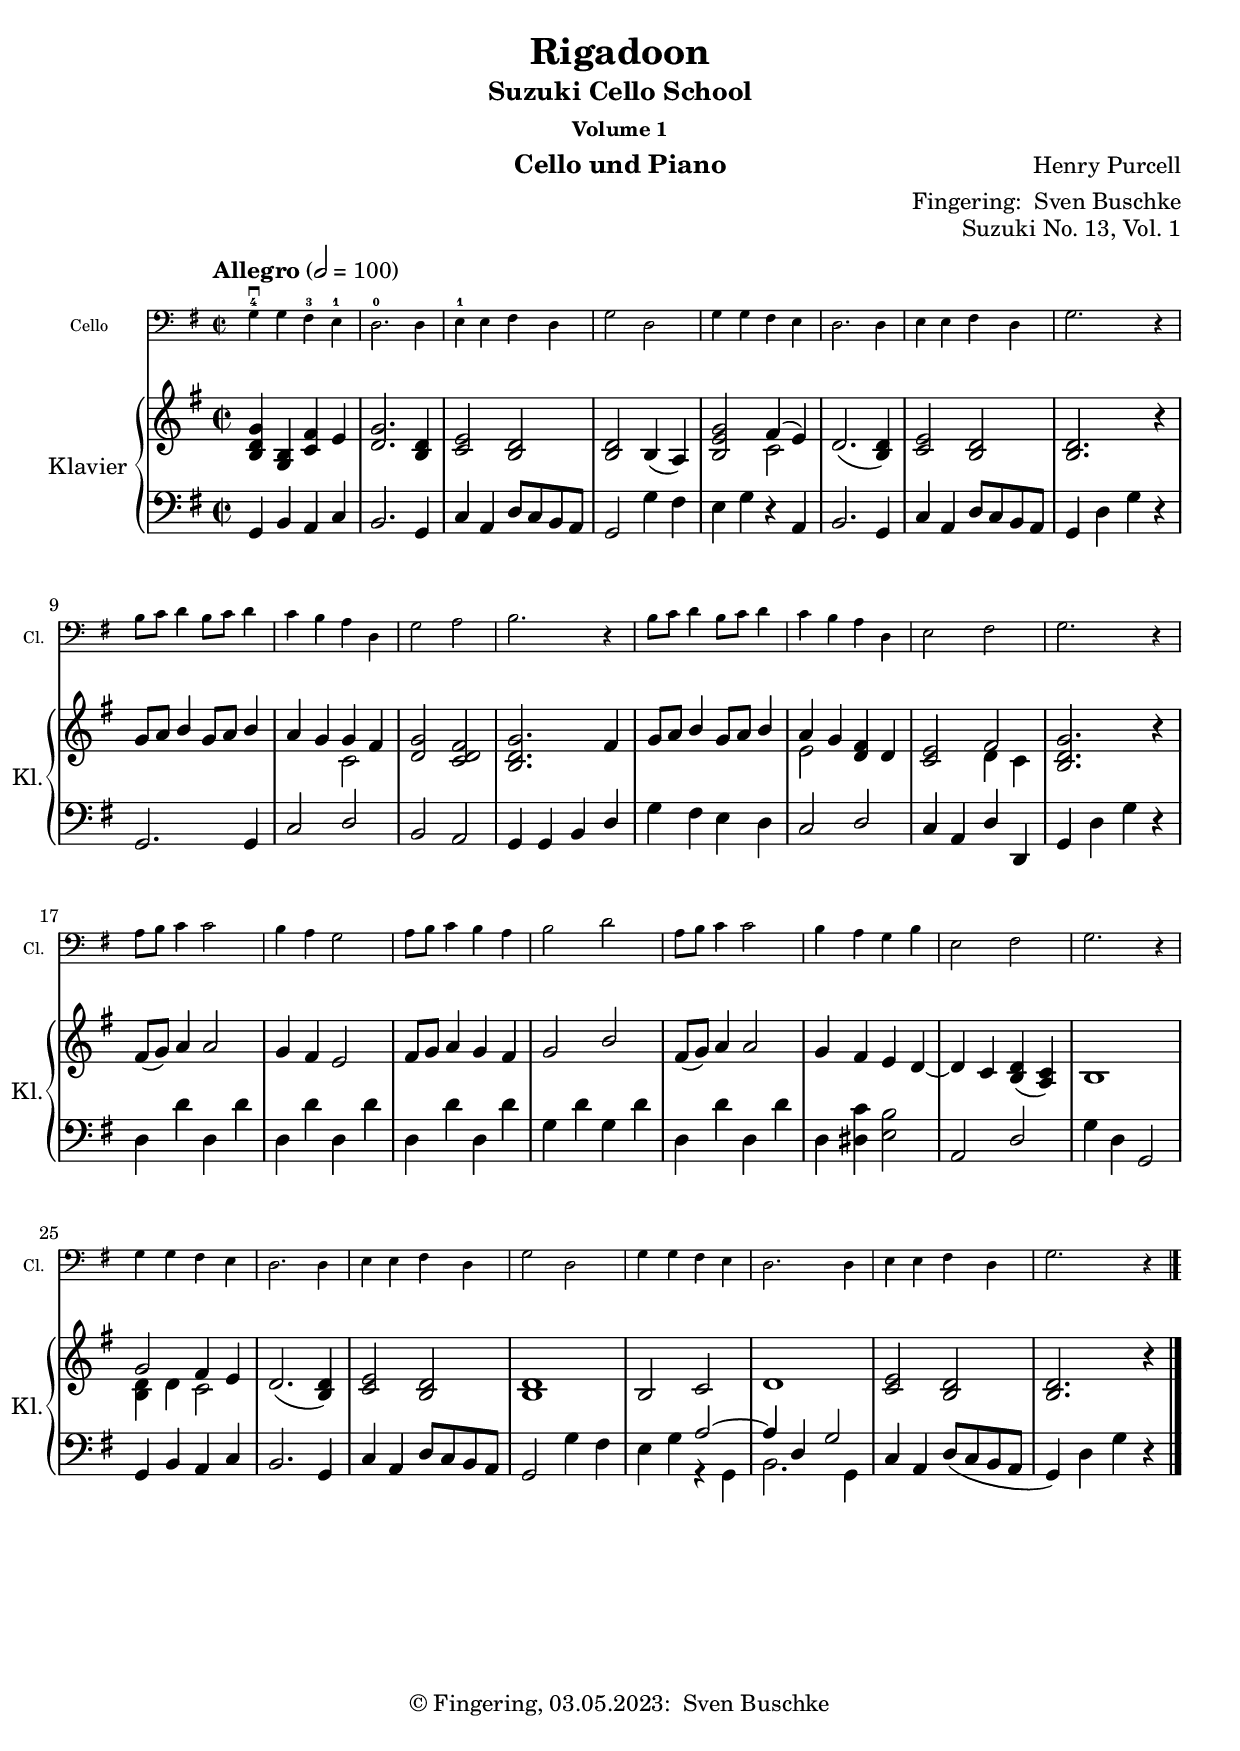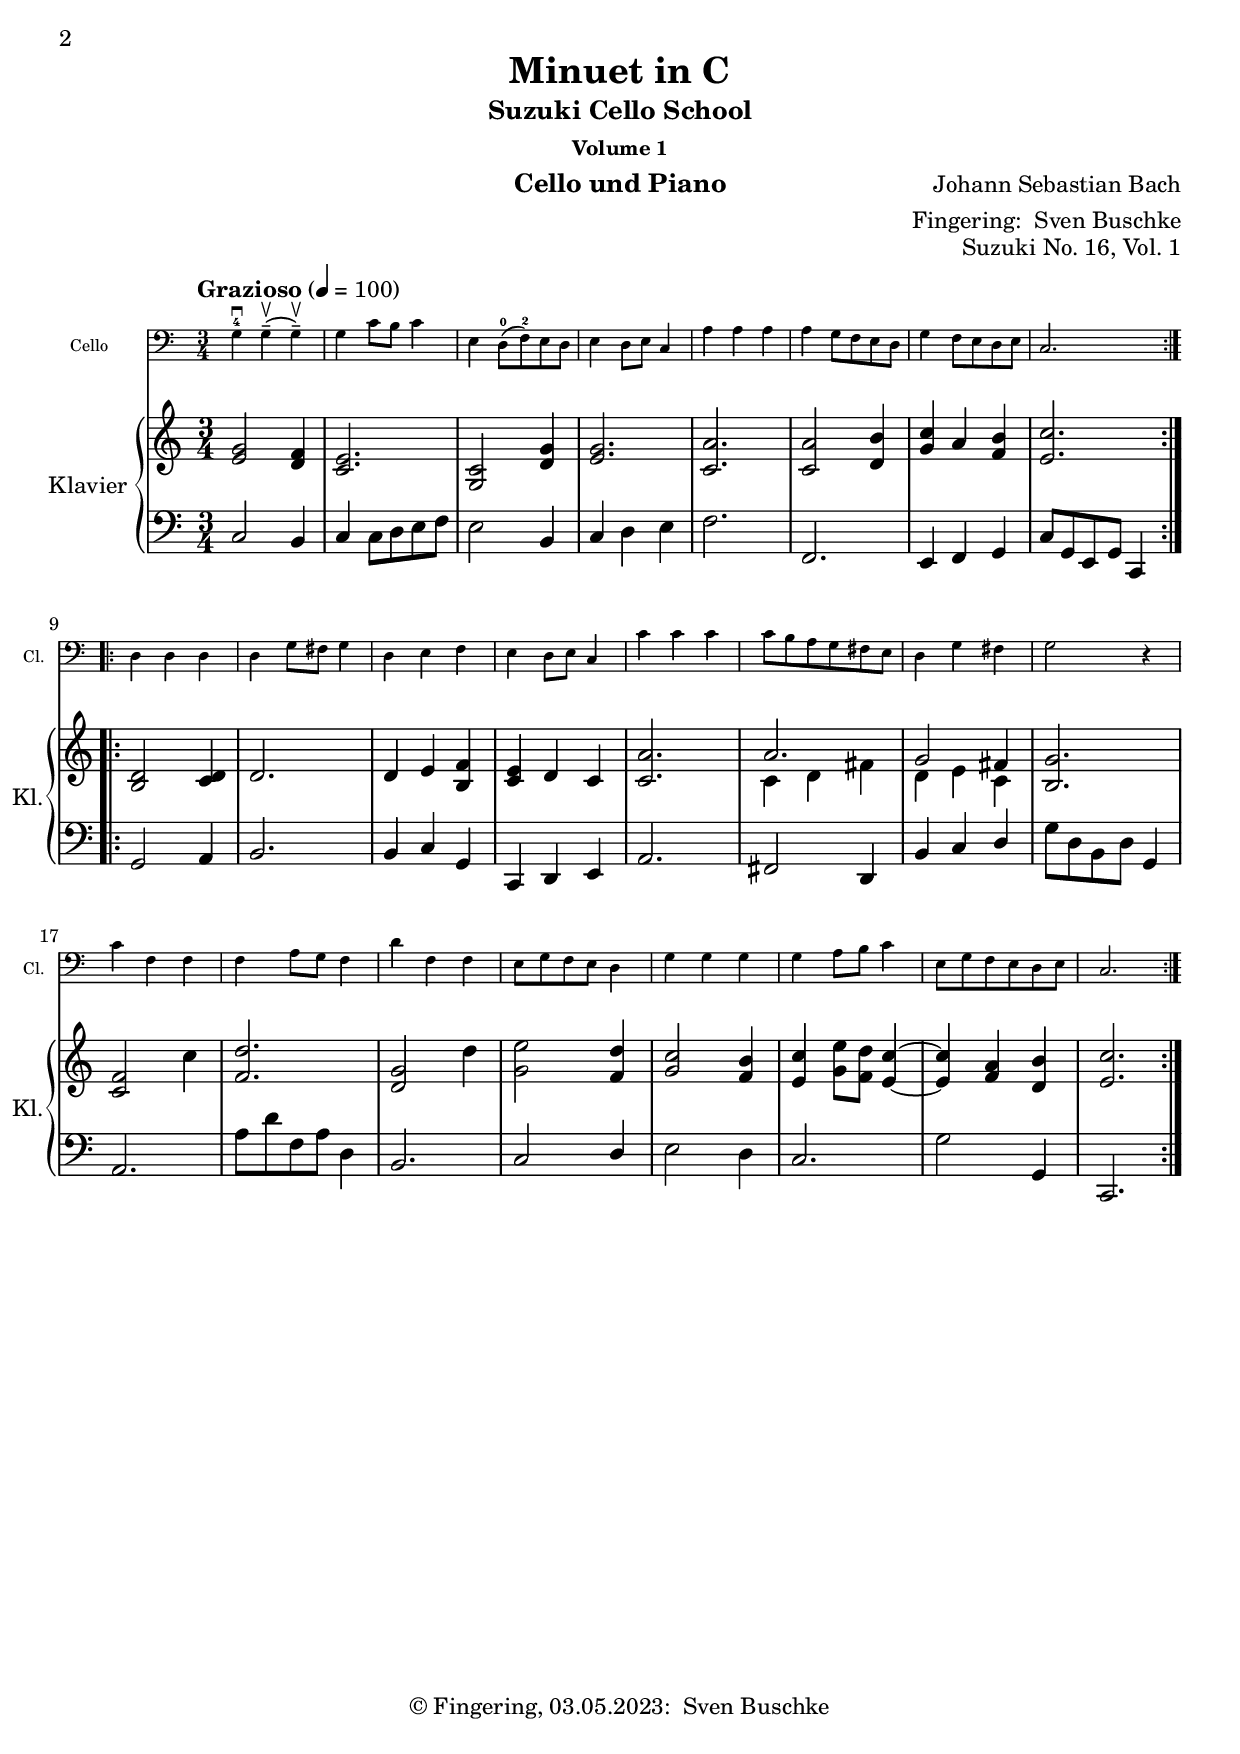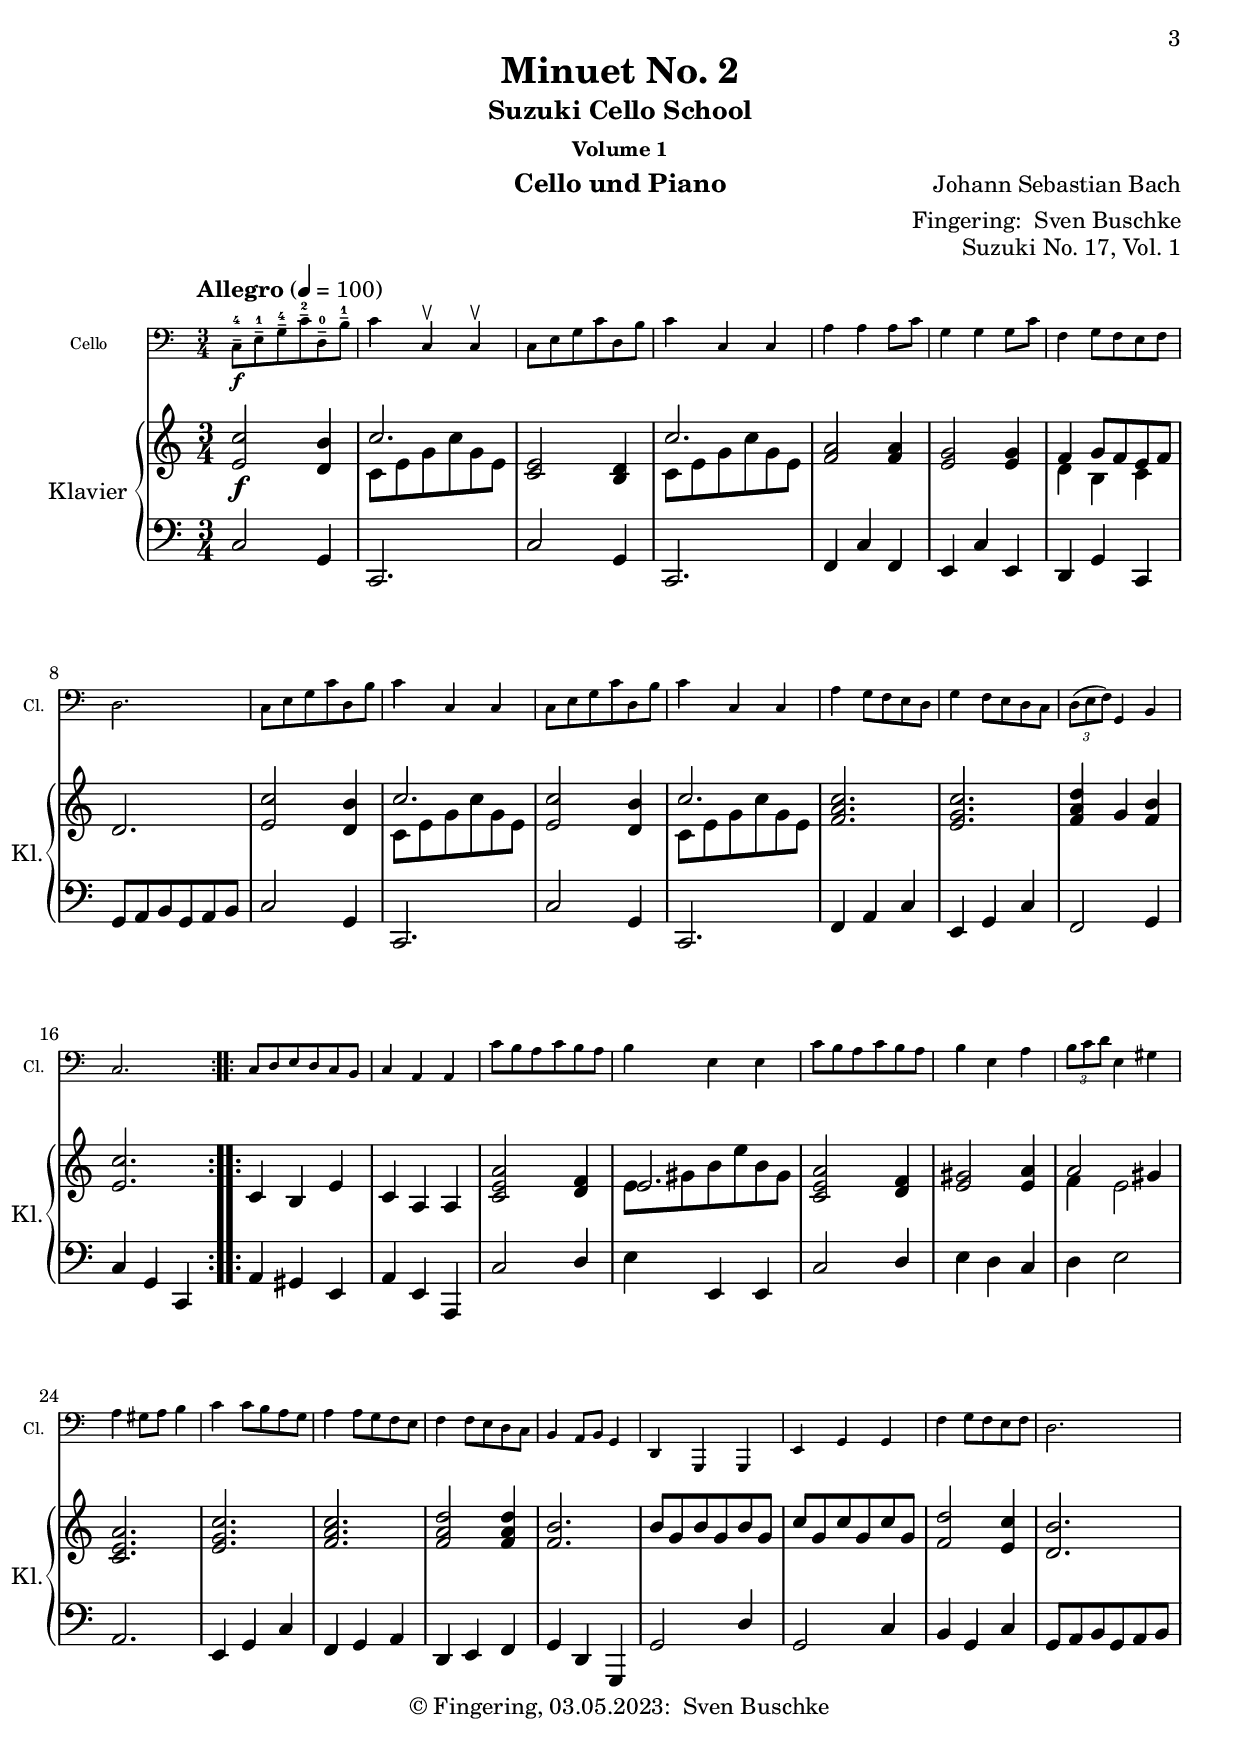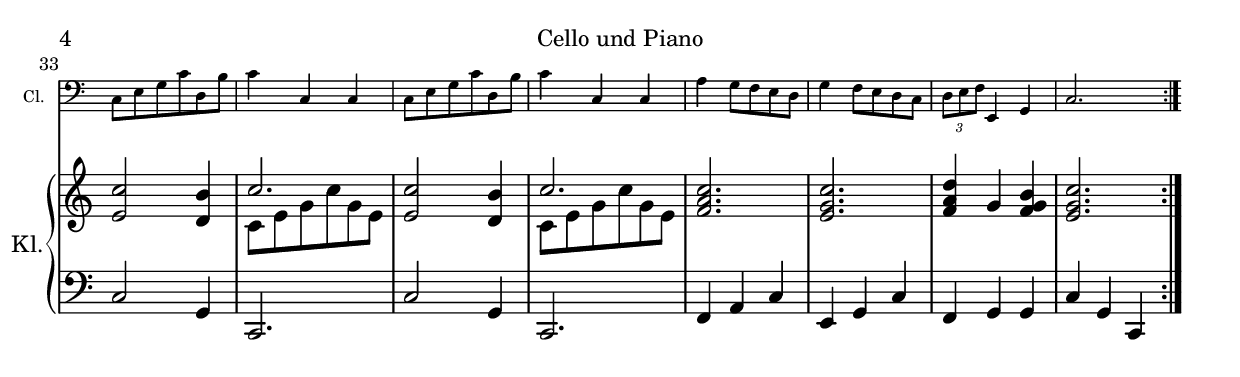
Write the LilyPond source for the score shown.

\version "2.24.1"
\language "english"

\header {
  dedication = ""
  title = ""
  subtitle = "Suzuki Cello School"
  subsubtitle = "Volume 1"
  instrument = "Cello und Piano"
  composer = ""
  arranger = \markup {"Fingering: " \with-url "https://buschke.com" "Sven Buschke"}
  poet = ""
  meter = ""
  piece = ""
  opus = "No. 1"
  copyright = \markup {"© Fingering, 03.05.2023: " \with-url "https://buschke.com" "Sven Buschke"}
%  tagline = ""
  % Remove default LilyPond tagline
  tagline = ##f
}

\paper {
  #(set-paper-size "a4")
}

\layout {
  \context {
    \Voice
    \consists "Melody_engraver"
    \override Stem #'neutral-direction = #'()
  }
}

global = {
  \key c \major
  \numericTimeSignature
  \time 4/4
  \tempo "Andante" 4=100
}

%%%%%%%%%%%%%%%%%%%%%%%%%%%%%%%%%%%%%%%%%%%%%%%%%%%%%%%%%%%%%%%%%%%%%%%%%%%%%%%%
% Nummer 1 / A
%%%%%%%%%%%%%%%%%%%%%%%%%%%%%%%%%%%%%%%%%%%%%%%%%%%%%%%%%%%%%%%%%%%%%%%%%%%%%%%%

globalA = {
  \key c \major
  \numericTimeSignature
  \time 4/4
  \tempo "Andante" 4=100
}

scoreACello = \relative c {
  \globalA
  % Music follows here.
}

scoreARight = \relative c'' {
  \globalA
  % Music follows here.
}

scoreALeft = \relative c' {
  \globalA
  % Music follows here.
}

scoreACelloPart = \new Staff \with {
  instrumentName = "Cello"
  shortInstrumentName = "Cl."
  midiInstrument = "cello"
  \magnifyStaff #5/7
} { \clef bass \scoreACello }

scoreAPianoPart = \new PianoStaff \with {
  instrumentName = "Klavier"
  shortInstrumentName = "Kl."
} <<
  \new Staff = "right" \with {
    midiInstrument = "acoustic grand"
  } \scoreARight
  \new Staff = "left" \with {
    midiInstrument = "acoustic grand"
  } { \clef bass \scoreALeft }
>>

\bookpart {
\header {
  title = ""
  composer = ""
  poet = ""
  meter = ""
  piece = ""
  opus = "Suzuki No. 1, Vol. 1"
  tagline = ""
}  \score {
    <<
      \scoreACelloPart
      \scoreAPianoPart
    >>
    \layout { }
    \midi { }
  }
}

%%%%%%%%%%%%%%%%%%%%%%%%%%%%%%%%%%%%%%%%%%%%%%%%%%%%%%%%%%%%%%%%%%%%%%%%%%%%%%%%
% Nummer 2 / B
%%%%%%%%%%%%%%%%%%%%%%%%%%%%%%%%%%%%%%%%%%%%%%%%%%%%%%%%%%%%%%%%%%%%%%%%%%%%%%%%

globalB = {
  \key c \major
  \numericTimeSignature
  \time 4/4
  \tempo "Andante" 4=100
}

scoreBCello = \relative c {
  \global
  % Music follows here.

}

scoreBRight = \relative c'' {
  \global
  % Music follows here.

}

scoreBLeft = \relative c' {
  \global
  % Music follows here.

}

scoreBCelloPart = \new Staff \with {
  instrumentName = "Cello"
  shortInstrumentName = "Cl."
  midiInstrument = "cello"
  \magnifyStaff #5/7
} { \clef bass \scoreBCello }

scoreBPianoPart = \new PianoStaff \with {
  instrumentName = "Klavier"
  shortInstrumentName = "Kl."
} <<
  \new Staff = "right" \with {
    midiInstrument = "acoustic grand"
  } \scoreBRight
  \new Staff = "left" \with {
    midiInstrument = "acoustic grand"
  } { \clef bass \scoreBLeft }
>>

\bookpart {
\header {
  title = ""
  composer = ""
  poet = ""
  meter = ""
  piece = ""
  opus = "Suzuki No. , Vol. 1"
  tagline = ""
}  \score {
    <<
      \scoreBCelloPart
      \scoreBPianoPart
    >>
    \layout { }
    \midi { }
  }
}

%%%%%%%%%%%%%%%%%%%%%%%%%%%%%%%%%%%%%%%%%%%%%%%%%%%%%%%%%%%%%%%%%%%%%%%%%%%%%%%%
% Nummer 3 / C
%%%%%%%%%%%%%%%%%%%%%%%%%%%%%%%%%%%%%%%%%%%%%%%%%%%%%%%%%%%%%%%%%%%%%%%%%%%%%%%%

globalC = {
  \key c \major
  \numericTimeSignature
  \time 4/4
  \tempo "Andante" 4=100
}

scoreCCello = \relative c {
  \global
  % Music follows here.

}

scoreCRight = \relative c'' {
  \global
  % Music follows here.

}

scoreCLeft = \relative c' {
  \global
  % Music follows here.

}

scoreCCelloPart = \new Staff \with {
  instrumentName = "Cello"
  shortInstrumentName = "Cl."
  midiInstrument = "cello"
  \magnifyStaff #5/7
} { \clef bass \scoreCCello }

scoreCPianoPart = \new PianoStaff \with {
  instrumentName = "Klavier"
  shortInstrumentName = "Kl."
} <<
  \new Staff = "right" \with {
    midiInstrument = "acoustic grand"
  } \scoreCRight
  \new Staff = "left" \with {
    midiInstrument = "acoustic grand"
  } { \clef bass \scoreCLeft }
>>

\bookpart {
\header {
  title = ""
  composer = ""
  poet = ""
  meter = ""
  piece = ""
  opus = "Suzuki No. , Vol. 1"
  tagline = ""
}  \score {
    <<
      \scoreCCelloPart
      \scoreCPianoPart
    >>
    \layout { }
    \midi { }
  }
}

%%%%%%%%%%%%%%%%%%%%%%%%%%%%%%%%%%%%%%%%%%%%%%%%%%%%%%%%%%%%%%%%%%%%%%%%%%%%%%%%
% Nummer 4 / D
%%%%%%%%%%%%%%%%%%%%%%%%%%%%%%%%%%%%%%%%%%%%%%%%%%%%%%%%%%%%%%%%%%%%%%%%%%%%%%%%

globalD = {
  \key c \major
  \numericTimeSignature
  \time 4/4
  \tempo "Andante" 4=100
}

scoreDCello = \relative c {
  \global
  % Music follows here.

}

scoreDRight = \relative c'' {
  \global
  % Music follows here.

}

scoreDLeft = \relative c' {
  \global
  % Music follows here.

}

scoreDCelloPart = \new Staff \with {
  instrumentName = "Cello"
  shortInstrumentName = "Cl."
  midiInstrument = "cello"
  \magnifyStaff #5/7
} { \clef bass \scoreDCello }

scoreDPianoPart = \new PianoStaff \with {
  instrumentName = "Klavier"
  shortInstrumentName = "Kl."
} <<
  \new Staff = "right" \with {
    midiInstrument = "acoustic grand"
  } \scoreDRight
  \new Staff = "left" \with {
    midiInstrument = "acoustic grand"
  } { \clef bass \scoreDLeft }
>>

\bookpart {
\header {
  title = ""
  composer = ""
  poet = ""
  meter = ""
  piece = ""
  opus = "Suzuki No. , Vol. 1"
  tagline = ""
}  \score {
    <<
      \scoreDCelloPart
      \scoreDPianoPart
    >>
    \layout { }
    \midi { }
  }
}

%%%%%%%%%%%%%%%%%%%%%%%%%%%%%%%%%%%%%%%%%%%%%%%%%%%%%%%%%%%%%%%%%%%%%%%%%%%%%%%%
% Nummer 5 / E
%%%%%%%%%%%%%%%%%%%%%%%%%%%%%%%%%%%%%%%%%%%%%%%%%%%%%%%%%%%%%%%%%%%%%%%%%%%%%%%%

globalE = {
  \key c \major
  \numericTimeSignature
  \time 4/4
  \tempo "Andante" 4=100
}

scoreECello = \relative c {
  \global
  % Music follows here.

}

scoreERight = \relative c'' {
  \global
  % Music follows here.

}

scoreELeft = \relative c' {
  \global
  % Music follows here.

}

scoreECelloPart = \new Staff \with {
  instrumentName = "Cello"
  shortInstrumentName = "Cl."
  midiInstrument = "cello"
  \magnifyStaff #5/7
} { \clef bass \scoreECello }

scoreEPianoPart = \new PianoStaff \with {
  instrumentName = "Klavier"
  shortInstrumentName = "Kl."
} <<
  \new Staff = "right" \with {
    midiInstrument = "acoustic grand"
  } \scoreERight
  \new Staff = "left" \with {
    midiInstrument = "acoustic grand"
  } { \clef bass \scoreELeft }
>>

\bookpart {
\header {
  title = ""
  composer = ""
  poet = ""
  meter = ""
  piece = ""
  opus = "Suzuki No. , Vol. 1"
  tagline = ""
}  \score {
    <<
      \scoreECelloPart
      \scoreEPianoPart
    >>
    \layout { }
    \midi { }
  }
}

%%%%%%%%%%%%%%%%%%%%%%%%%%%%%%%%%%%%%%%%%%%%%%%%%%%%%%%%%%%%%%%%%%%%%%%%%%%%%%%%
% Nummer 6 / F
%%%%%%%%%%%%%%%%%%%%%%%%%%%%%%%%%%%%%%%%%%%%%%%%%%%%%%%%%%%%%%%%%%%%%%%%%%%%%%%%

globalF = {
  \key c \major
  \numericTimeSignature
  \time 4/4
  \tempo "Andante" 4=100
}

scoreFCello = \relative c {
  \global
  % Music follows here.

}

scoreFRight = \relative c'' {
  \global
  % Music follows here.

}

scoreFLeft = \relative c' {
  \global
  % Music follows here.

}

scoreFCelloPart = \new Staff \with {
  instrumentName = "Cello"
  shortInstrumentName = "Cl."
  midiInstrument = "cello"
  \magnifyStaff #5/7
} { \clef bass \scoreFCello }

scoreFPianoPart = \new PianoStaff \with {
  instrumentName = "Klavier"
  shortInstrumentName = "Kl."
} <<
  \new Staff = "right" \with {
    midiInstrument = "acoustic grand"
  } \scoreFRight
  \new Staff = "left" \with {
    midiInstrument = "acoustic grand"
  } { \clef bass \scoreFLeft }
>>

\bookpart {
\header {
  title = ""
  composer = ""
  poet = ""
  meter = ""
  piece = ""
  opus = "Suzuki No. , Vol. 1"
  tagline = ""
}  \score {
    <<
      \scoreFCelloPart
      \scoreFPianoPart
    >>
    \layout { }
    \midi { }
  }
}

%%%%%%%%%%%%%%%%%%%%%%%%%%%%%%%%%%%%%%%%%%%%%%%%%%%%%%%%%%%%%%%%%%%%%%%%%%%%%%%%
% Nummer 7 / G
%%%%%%%%%%%%%%%%%%%%%%%%%%%%%%%%%%%%%%%%%%%%%%%%%%%%%%%%%%%%%%%%%%%%%%%%%%%%%%%%

globalG = {
  \key c \major
  \numericTimeSignature
  \time 4/4
  \tempo "Andante" 4=100
}

scoreGCello = \relative c {
  \global
  % Music follows here.

}

scoreGRight = \relative c'' {
  \global
  % Music follows here.

}

scoreGLeft = \relative c' {
  \global
  % Music follows here.

}

scoreGCelloPart = \new Staff \with {
  instrumentName = "Cello"
  shortInstrumentName = "Cl."
  midiInstrument = "cello"
  \magnifyStaff #5/7
} { \clef bass \scoreGCello }

scoreGPianoPart = \new PianoStaff \with {
  instrumentName = "Klavier"
  shortInstrumentName = "Kl."
} <<
  \new Staff = "right" \with {
    midiInstrument = "acoustic grand"
  } \scoreGRight
  \new Staff = "left" \with {
    midiInstrument = "acoustic grand"
  } { \clef bass \scoreGLeft }
>>

\bookpart {
\header {
  title = ""
  composer = ""
  poet = ""
  meter = ""
  piece = ""
  opus = "Suzuki No. , Vol. 1"
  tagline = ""
}  \score {
    <<
      \scoreGCelloPart
      \scoreGPianoPart
    >>
    \layout { }
    \midi { }
  }
}

%%%%%%%%%%%%%%%%%%%%%%%%%%%%%%%%%%%%%%%%%%%%%%%%%%%%%%%%%%%%%%%%%%%%%%%%%%%%%%%%
% Nummer 8 / H
%%%%%%%%%%%%%%%%%%%%%%%%%%%%%%%%%%%%%%%%%%%%%%%%%%%%%%%%%%%%%%%%%%%%%%%%%%%%%%%%

globalH = {
  \key c \major
  \numericTimeSignature
  \time 4/4
  \tempo "Andante" 4=100
}

scoreHCello = \relative c {
  \global
  % Music follows here.

}

scoreHRight = \relative c'' {
  \global
  % Music follows here.

}

scoreHLeft = \relative c' {
  \global
  % Music follows here.

}

scoreHCelloPart = \new Staff \with {
  instrumentName = "Cello"
  shortInstrumentName = "Cl."
  midiInstrument = "cello"
  \magnifyStaff #5/7
} { \clef bass \scoreHCello }

scoreHPianoPart = \new PianoStaff \with {
  instrumentName = "Klavier"
  shortInstrumentName = "Kl."
} <<
  \new Staff = "right" \with {
    midiInstrument = "acoustic grand"
  } \scoreHRight
  \new Staff = "left" \with {
    midiInstrument = "acoustic grand"
  } { \clef bass \scoreHLeft }
>>

\bookpart {
\header {
  title = ""
  composer = ""
  poet = ""
  meter = ""
  piece = ""
  opus = "Suzuki No. , Vol. 1"
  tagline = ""
}  \score {
    <<
      \scoreHCelloPart
      \scoreHPianoPart
    >>
    \layout { }
    \midi { }
  }
}

%%%%%%%%%%%%%%%%%%%%%%%%%%%%%%%%%%%%%%%%%%%%%%%%%%%%%%%%%%%%%%%%%%%%%%%%%%%%%%%%
% Nummer 9 / I
%%%%%%%%%%%%%%%%%%%%%%%%%%%%%%%%%%%%%%%%%%%%%%%%%%%%%%%%%%%%%%%%%%%%%%%%%%%%%%%%

globalI = {
  \key c \major
  \numericTimeSignature
  \time 4/4
  \tempo "Andante" 4=100
}

scoreICello = \relative c {
  \global
  % Music follows here.

}

scoreIRight = \relative c'' {
  \global
  % Music follows here.

}

scoreILeft = \relative c' {
  \global
  % Music follows here.

}

scoreICelloPart = \new Staff \with {
  instrumentName = "Cello"
  shortInstrumentName = "Cl."
  midiInstrument = "cello"
  \magnifyStaff #5/7
} { \clef bass \scoreICello }

scoreIPianoPart = \new PianoStaff \with {
  instrumentName = "Klavier"
  shortInstrumentName = "Kl."
} <<
  \new Staff = "right" \with {
    midiInstrument = "acoustic grand"
  } \scoreIRight
  \new Staff = "left" \with {
    midiInstrument = "acoustic grand"
  } { \clef bass \scoreILeft }
>>

\bookpart {
\header {
  title = ""
  composer = ""
  poet = ""
  meter = ""
  piece = ""
  opus = "Suzuki No. , Vol. 1"
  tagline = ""
}  \score {
    <<
      \scoreICelloPart
      \scoreIPianoPart
    >>
    \layout { }
    \midi { }
  }
}

%%%%%%%%%%%%%%%%%%%%%%%%%%%%%%%%%%%%%%%%%%%%%%%%%%%%%%%%%%%%%%%%%%%%%%%%%%%%%%%%
% Nummer 10 / J
%%%%%%%%%%%%%%%%%%%%%%%%%%%%%%%%%%%%%%%%%%%%%%%%%%%%%%%%%%%%%%%%%%%%%%%%%%%%%%%%

globalJ = {
  \key c \major
  \numericTimeSignature
  \time 4/4
  \tempo "Andante" 4=100
}

scoreJCello = \relative c {
  \global
  % Music follows here.

}

scoreJRight = \relative c'' {
  \global
  % Music follows here.

}

scoreJLeft = \relative c' {
  \global
  % Music follows here.

}

scoreJCelloPart = \new Staff \with {
  instrumentName = "Cello"
  shortInstrumentName = "Cl."
  midiInstrument = "cello"
  \magnifyStaff #5/7
} { \clef bass \scoreJCello }

scoreJPianoPart = \new PianoStaff \with {
  instrumentName = "Klavier"
  shortInstrumentName = "Kl."
} <<
  \new Staff = "right" \with {
    midiInstrument = "acoustic grand"
  } \scoreJRight
  \new Staff = "left" \with {
    midiInstrument = "acoustic grand"
  } { \clef bass \scoreJLeft }
>>

\bookpart {
\header {
  title = ""
  composer = ""
  poet = ""
  meter = ""
  piece = ""
  opus = "Suzuki No. , Vol. 1"
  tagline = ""
}  \score {
    <<
      \scoreJCelloPart
      \scoreJPianoPart
    >>
    \layout { }
    \midi { }
  }
}

%%%%%%%%%%%%%%%%%%%%%%%%%%%%%%%%%%%%%%%%%%%%%%%%%%%%%%%%%%%%%%%%%%%%%%%%%%%%%%%%
% Nummer 11 / K
%%%%%%%%%%%%%%%%%%%%%%%%%%%%%%%%%%%%%%%%%%%%%%%%%%%%%%%%%%%%%%%%%%%%%%%%%%%%%%%%

globalK = {
  \key c \major
  \numericTimeSignature
  \time 4/4
  \tempo "Andante" 4=100
}

scoreKCello = \relative c {
  \global
  % Music follows here.

}

scoreKRight = \relative c'' {
  \global
  % Music follows here.

}

scoreKLeft = \relative c' {
  \global
  % Music follows here.

}

scoreKCelloPart = \new Staff \with {
  instrumentName = "Cello"
  shortInstrumentName = "Cl."
  midiInstrument = "cello"
  \magnifyStaff #5/7
} { \clef bass \scoreKCello }

scoreKPianoPart = \new PianoStaff \with {
  instrumentName = "Klavier"
  shortInstrumentName = "Kl."
} <<
  \new Staff = "right" \with {
    midiInstrument = "acoustic grand"
  } \scoreKRight
  \new Staff = "left" \with {
    midiInstrument = "acoustic grand"
  } { \clef bass \scoreKLeft }
>>

\bookpart {
\header {
  title = ""
  composer = ""
  poet = ""
  meter = ""
  piece = ""
  opus = "Suzuki No. , Vol. 1"
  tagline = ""
}  \score {
    <<
      \scoreKCelloPart
      \scoreKPianoPart
    >>
    \layout { }
    \midi { }
  }
}

%%%%%%%%%%%%%%%%%%%%%%%%%%%%%%%%%%%%%%%%%%%%%%%%%%%%%%%%%%%%%%%%%%%%%%%%%%%%%%%%
% Nummer 12 / L
%%%%%%%%%%%%%%%%%%%%%%%%%%%%%%%%%%%%%%%%%%%%%%%%%%%%%%%%%%%%%%%%%%%%%%%%%%%%%%%%

globalL = {
  \key c \major
  \numericTimeSignature
  \time 4/4
  \tempo "Andante" 4=100
}

scoreLCello = \relative c {
  \global
  % Music follows here.

}

scoreLRight = \relative c'' {
  \global
  % Music follows here.

}

scoreLLeft = \relative c' {
  \global
  % Music follows here.

}

scoreLCelloPart = \new Staff \with {
  instrumentName = "Cello"
  shortInstrumentName = "Cl."
  midiInstrument = "cello"
  \magnifyStaff #5/7
} { \clef bass \scoreLCello }

scoreLPianoPart = \new PianoStaff \with {
  instrumentName = "Klavier"
  shortInstrumentName = "Kl."
} <<
  \new Staff = "right" \with {
    midiInstrument = "acoustic grand"
  } \scoreLRight
  \new Staff = "left" \with {
    midiInstrument = "acoustic grand"
  } { \clef bass \scoreLLeft }
>>

\bookpart {
\header {
  title = ""
  composer = ""
  poet = ""
  meter = ""
  piece = ""
  opus = "Suzuki No. , Vol. 1"
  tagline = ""
}  \score {
    <<
      \scoreLCelloPart
      \scoreLPianoPart
    >>
    \layout { }
    \midi { }
  }
}

%%%%%%%%%%%%%%%%%%%%%%%%%%%%%%%%%%%%%%%%%%%%%%%%%%%%%%%%%%%%%%%%%%%%%%%%%%%%%%%%
% Nummer 13 / M
%%%%%%%%%%%%%%%%%%%%%%%%%%%%%%%%%%%%%%%%%%%%%%%%%%%%%%%%%%%%%%%%%%%%%%%%%%%%%%%%

globalM = {
  \key g \major
%  \numericTimeSignature
  \time 2/2
  \tempo "Allegro" 2=100
}

scoreMCello = \relative c {
  \globalM
  % Music follows here.
  g'4\downbow-4 g fs-3 e-1
  d2.-0 d4
  e-1 e fs d
  g2 d
  g4 g fs e
  d2. d4
  e e fs d
  g2. r4
  b8 c d4 b8 c d4
  c b a d,
  g2 a
  b2. r4
  b8 c d4 b8 c d4
  c b a d,
  e2 fs
  g2. r4
  a8 b c4 c2
  b4 a g2
  a8 b c4 b a
  b2 d
  a8 b c4 c2
  b4 a g b
  e,2 fs
  g2. r4
  g g fs e
  d2. d4
  e e fs d
  g2 d
  g4 g fs e
  d2. d4
  e e fs d
  g2. r4
  \bar "|."
}

scoreMRight = \relative c'' {
  \globalM
  % Music follows here.
  <b, d g>4 <b g> <c fs> e
  <d g>2. <b d>4
  <c e>2 <b d>
  <b d> b4( a)
  <b e g>2 <<{fs'4( e)}\\{c2}>>
  d2.( <b d>4)
  <c e>2 <b d>2
  <b d>2. r4
  g'8 a b4 g8 a b4
  a g <<{g fs}\\{c2}>>
  <d g> <c d fs>
  <b d g>2. fs'4
  g8 a b4 g8 a b4
  <<{a4 g}\\{e2}>><d fs>4 d
  <c e>2 <<{fs2}\\{d4 c}>>
  <b d g>2. r4
  fs'8( g) a4 a2
  g4 fs e2
  fs8 g a4 g fs
  g2 b
  fs8( g) a4 a2
  g4 fs e d~
  d c <b d>( <a c>)
  b1
  <<{g'2 fs4 e}\\{<b d>4 d c2}>>
  d2.( <b d>4)
  <c e>2 <b d>
  <b d>1
  b2 c
  d1
  <c e>2 <b d>
  <b d>2. r4
}

scoreMLeft = \relative c' {
  \globalM
  % Music follows here.
  g,4 b a c
  b2. g4
  c a d8 c b a
  g2 g'4 fs
  e g r a,
  b2. g4
  c a d8 c b a
  g4 d' g r
  g,2. g4
  c2 d
  b a
  g4 g b d
  g fs e d
  c2 d
  c4 a d d,
  g d' g r
  d d' d, d'
  d, d' d, d'
  d, d' d, d'
  g, d' g, d'
  d, d' d, d'
  d, <ds c'> <e b'>2
  a, d
  g4 d g,2
  g4 b a c
  b2. g4
  c a d8 c b a
  g2 g'4 fs
  e g <<{a2~ a4 d, g2}\\{r4 g, b2. g4}>>
  c a d8( c b a
  g4) d' g r
}

scoreMCelloPart = \new Staff \with {
  instrumentName = "Cello"
  shortInstrumentName = "Cl."
  midiInstrument = "cello"
  \magnifyStaff #5/7
} { \clef bass \scoreMCello }

scoreMPianoPart = \new PianoStaff \with {
  instrumentName = "Klavier"
  shortInstrumentName = "Kl."
} <<
  \new Staff = "right" \with {
    midiInstrument = "acoustic grand"
  } \scoreMRight
  \new Staff = "left" \with {
    midiInstrument = "acoustic grand"
  } { \clef bass \scoreMLeft }
>>

\bookpart {
\header {
  title = "Rigadoon"
  composer = "Henry Purcell"
  poet = ""
  meter = ""
  piece = ""
  opus = "Suzuki No. 13, Vol. 1"
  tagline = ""
}  \score {
    <<
      \scoreMCelloPart
      \scoreMPianoPart
    >>
    \layout { }
    \midi { }
  }
}

%%%%%%%%%%%%%%%%%%%%%%%%%%%%%%%%%%%%%%%%%%%%%%%%%%%%%%%%%%%%%%%%%%%%%%%%%%%%%%%%
% Nummer 14 / N
%%%%%%%%%%%%%%%%%%%%%%%%%%%%%%%%%%%%%%%%%%%%%%%%%%%%%%%%%%%%%%%%%%%%%%%%%%%%%%%%

globalN = {
  \key c \major
  \numericTimeSignature
  \time 4/4
  \tempo "Andante" 4=100
}

scoreNCello = \relative c {
  \global
  % Music follows here.

}

scoreNRight = \relative c'' {
  \global
  % Music follows here.

}

scoreNLeft = \relative c' {
  \global
  % Music follows here.

}

scoreNCelloPart = \new Staff \with {
  instrumentName = "Cello"
  shortInstrumentName = "Cl."
  midiInstrument = "cello"
  \magnifyStaff #5/7
} { \clef bass \scoreNCello }

scoreNPianoPart = \new PianoStaff \with {
  instrumentName = "Klavier"
  shortInstrumentName = "Kl."
} <<
  \new Staff = "right" \with {
    midiInstrument = "acoustic grand"
  } \scoreNRight
  \new Staff = "left" \with {
    midiInstrument = "acoustic grand"
  } { \clef bass \scoreNLeft }
>>

\bookpart {
\header {
  title = ""
  composer = ""
  poet = ""
  meter = ""
  piece = ""
  opus = "Suzuki No. 15, Vol. 1"
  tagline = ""
}  \score {
    <<
      \scoreNCelloPart
      \scoreNPianoPart
    >>
    \layout { }
    \midi { }
  }
}

%%%%%%%%%%%%%%%%%%%%%%%%%%%%%%%%%%%%%%%%%%%%%%%%%%%%%%%%%%%%%%%%%%%%%%%%%%%%%%%%
% Nummer 15 / O
%%%%%%%%%%%%%%%%%%%%%%%%%%%%%%%%%%%%%%%%%%%%%%%%%%%%%%%%%%%%%%%%%%%%%%%%%%%%%%%%

globalO = {
  \key c \major
  \numericTimeSignature
  \time 4/4
  \tempo "Andante" 4=100
}

scoreOCello = \relative c {
  \global
  % Music follows here.

}

scoreORight = \relative c'' {
  \global
  % Music follows here.

}

scoreOLeft = \relative c' {
  \global
  % Music follows here.

}

scoreOCelloPart = \new Staff \with {
  instrumentName = "Cello"
  shortInstrumentName = "Cl."
  midiInstrument = "cello"
  \magnifyStaff #5/7
} { \clef bass \scoreOCello }

scoreOPianoPart = \new PianoStaff \with {
  instrumentName = "Klavier"
  shortInstrumentName = "Kl."
} <<
  \new Staff = "right" \with {
    midiInstrument = "acoustic grand"
  } \scoreORight
  \new Staff = "left" \with {
    midiInstrument = "acoustic grand"
  } { \clef bass \scoreOLeft }
>>

\bookpart {
\header {
  title = "The Happy Farmer"
  composer = "Robert Schumann"
  poet = ""
  meter = ""
  piece = ""
  opus = "Suzuki No. 15, Vol. 1"
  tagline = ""
}  \score {
    <<
      \scoreOCelloPart
      \scoreOPianoPart
    >>
    \layout { }
    \midi { }
  }
}

%%%%%%%%%%%%%%%%%%%%%%%%%%%%%%%%%%%%%%%%%%%%%%%%%%%%%%%%%%%%%%%%%%%%%%%%%%%%%%%%
% Nummer 16 / P
%%%%%%%%%%%%%%%%%%%%%%%%%%%%%%%%%%%%%%%%%%%%%%%%%%%%%%%%%%%%%%%%%%%%%%%%%%%%%%%%

globalP = {
  \key c \major
  %7\numericTimeSignature
  \time 3/4
  \tempo "Grazioso" 4=100
}

scorePCello = \relative c {
  \globalP
  % Music follows here.
  \repeat volta 2 {
  g'4-4\downbow g--\upbow( g--\upbow)
  g c8 b c4
  e, d8-0( f-2) e d |
  e4 d8 e c4 |
  a' a a |
  a g8 f e d
  g4 f8 e d e |
  c2.
  }
  \repeat volta 2 {
  d4 d d |
  d g8 fs g4 |
  d e f |
  e d8 e c4 |
  c' c c |
  c8 b a g fs e |
  d4 g fs |
  g2 r4 |
  c f, f |
  f a8 g f4 |
  d' f, f |
  e8 g f e d4 |
  g g g |
  g a8 b c4 |
  e,8 g f e d e |
  c2.
  }
}

scorePRight = \relative c'' {
  \globalP
  % Music follows here.
  \repeat volta 2 {
  <e, g>2 <d f>4
  <c e>2. |
  <c g>2 <d g>4 |
  <e g>2. |
  <c a'>2. |
  <c a'>2 <d b'>4 |
  <g c>a <f b> |
  <e c'>2.
  }
  \repeat volta 2 {
  <b d>2<c d>4 |
  d2. |
  d4 e <b f'> |
  <c e> d c |
  <c a'>2. |
  <<{a'2.}\\{c,4 d fs}>> |
  <<{g2 fs4}\\{d4 e c}>> |
  <b g'>2. |
  <c f>2 c'4 |
  <f, d'>2. |
  <d g>2 d'4|
  <g, e'>2 <f d'>4 |
  <g c>2 <f b>4 |
  <e c'> <g e'>8 <f d'> <e c'>4~ |
  <e c'> <f a> <d b'> |
  <e c'>2.
  }
}

scorePLeft = \relative c' {
  \globalP
  % Music follows here.
  \repeat volta 2 {
    c,2 b4
  c c8 d e f |
  e2 b4 |
  c d e |
  f2. |
  f, |
  e4 f g |
  c8 g e g c,4
  }
  \repeat volta 2 {
  g'2 a4 |
  b2. |
  b4 c g |
  c, d e |
  a2. |
  fs2 d4 |
  b' c d |
  g8 d b d g,4 |
  a2. |
  a'8 d f, a d,4 |
  b2. |
  c2 d4 |
  e2 d4 |
  c2. |
  g'2 g,4 |
  c,2.

  }
}

scorePCelloPart = \new Staff \with {
  instrumentName = "Cello"
  shortInstrumentName = "Cl."
  midiInstrument = "cello"
  \magnifyStaff #5/7
} { \clef bass \scorePCello }

scorePPianoPart = \new PianoStaff \with {
  instrumentName = "Klavier"
  shortInstrumentName = "Kl."
} <<
  \new Staff = "right" \with {
    midiInstrument = "acoustic grand"
  } \scorePRight
  \new Staff = "left" \with {
    midiInstrument = "acoustic grand"
  } { \clef bass \scorePLeft }
>>

\bookpart {
\header {
  title = "Minuet in C"
  composer = "Johann Sebastian Bach"
  poet = ""
  meter = ""
  piece = ""
  opus = "Suzuki No. 16, Vol. 1"
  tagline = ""
}  \score {
    <<
      \scorePCelloPart
      \scorePPianoPart
    >>
    \layout { }
    \midi { }
  }
}

%%%%%%%%%%%%%%%%%%%%%%%%%%%%%%%%%%%%%%%%%%%%%%%%%%%%%%%%%%%%%%%%%%%%%%%%%%%%%%%%
% Nummer 17 / Q
%%%%%%%%%%%%%%%%%%%%%%%%%%%%%%%%%%%%%%%%%%%%%%%%%%%%%%%%%%%%%%%%%%%%%%%%%%%%%%%%

globalQ = {
  \key c \major
  %\numericTimeSignature
  \time 3/4
  \tempo "Allegro" 4=100
}

scoreQCello = \relative c {
  \globalQ
  % Music follows here.
  \repeat volta 2 {
  c8---4\f e---1 g---4 c---2 d,---0 b'---1
  c4 c,\upbow c\upbow
  c8 e g c d, b'
  c4 c, c
  a' a a8 c
  g4 g g8 c
  f,4 g8 f e f
  d2.
  c8 e g c d, b'
  c4 c, c
  c8 e g c d, b'
  c4 c, c
  a' g8 f e d
  g4 f8 e d c
  \tuplet 3/2 {d8( e f)} g,4 b
  c2.
 }
 \repeat volta 2 {
  c8 d e d c b
  c4 a a
  c'8 b a c b a
  b4 e, e
  c'8 b a c b a
  b4 e, a
  \tuplet 3/2 {b8 c d} e,4 gs
  a gs8 a b4
  c c8 b a g
  a4 a8 g f e
  f4 f8 e d c
  b4 a8 b g4
  d g, g
  e' g g
  f' g8 f e f
  d2.
  c8 e g c d, b'
  c4 c, c
  c8 e g c d, b'
  c4 c, c
  a' g8 f e d
  g4 f8 e d c
  \tuplet 3/2 {d8 e f} e,4 g
  c2.
 }
}

scoreQRight = \relative c'' {
  \globalQ
  % Music follows here.
  \repeat volta 2 {
  <e, c'>2\f <d b'>4
  <<{c'2.}\\{c,8 e g c g e}>>
  <e c>2 <d b>4
  <<{c'2.}\\{c,8 e g c g e}>>
  <f a>2<f a>4
  <e g>2<e g>4
  <<{f g8 f e f}\\{d4 b c}>>
  d2.
  <e c'>2<d b'>4
  <<{c'2.}\\{c,8 e g c g e}>>
  <e c'>2<d b'>4
  <<{c'2.}\\{c,8 e g c g e}>>
  <f a c>2.
  <e g c>
  <f a d>4 g <f b>
  <e c'>2.
  }
  \repeat volta 2 {
  c4 b e
  c a a
  <c e a>2 <d f>4
  <<{e2.}\\{e8 gs b e b gs}>>
  <c, e a>2<d f>4
  <e gs>2<e a>4
  <<{a2 gs4}\\{f4 e2}>>
  <c e a>2.
  <e g c>
  <f a c>
  <f a d>2<f a d>4
  <f b>2.
  b8 g b g b g
  c g c g c g
  <f d'>2<e c'>4
  <d b'>2.
  <e c'>2<d b'>4
  <<{c'2.}\\{c,8 e g c g e}>>
  <e c'>2<d b'>4
  <<{c'2.}\\{c,8 e g c g e}>>
  <f a c>2.
  <e g c>
  <f a d>4 g <f g b>4
  <e g c>2.
  }
}

scoreQLeft = \relative c' {
  \globalQ
  % Music follows here.
  \repeat volta 2 {
  c,2 g4
  c,2.
  c'2 g4
  c,2.
  f4 c' f,
  e c' e,
  d g c,
  g'8 a b g a b
  c2 g4
  c,2.
  c'2 g4
  c,2.
  f4 a c
  e, g c
  f,2 g4
  c g c,
  }
  \repeat volta 2 {
  a'4 gs e
  a e a,
  c'2 d4
  e e, e
  c'2 d4
  e d c
  d e2
  a,2.
  e4 g c
  f, g a
  d, e f
  g d g,
  g'2 d'4
  g,2 c4
  b g c
  g8 a b g a b
  c2 g4
  c,2.
  c'2 g4
  c,2.
  f4 a c
  e, g c
  f, g g
  c g c,
  }
}

scoreQCelloPart = \new Staff \with {
  instrumentName = "Cello"
  shortInstrumentName = "Cl."
  midiInstrument = "cello"
  \magnifyStaff #5/7
} { \clef bass \scoreQCello }

scoreQPianoPart = \new PianoStaff \with {
  instrumentName = "Klavier"
  shortInstrumentName = "Kl."
} <<
  \new Staff = "right" \with {
    midiInstrument = "acoustic grand"
  } \scoreQRight
  \new Staff = "left" \with {
    midiInstrument = "acoustic grand"
  } { \clef bass \scoreQLeft }
>>

\bookpart {
\header {
  title = "Minuet No. 2"
  composer = "Johann Sebastian Bach"
  poet = ""
  meter = ""
  piece = ""
  opus = "Suzuki No. 17, Vol. 1"
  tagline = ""
}
\score {
    <<
      \scoreQCelloPart
      \scoreQPianoPart
    >>
    \layout { }
    \midi { }
  }
}
